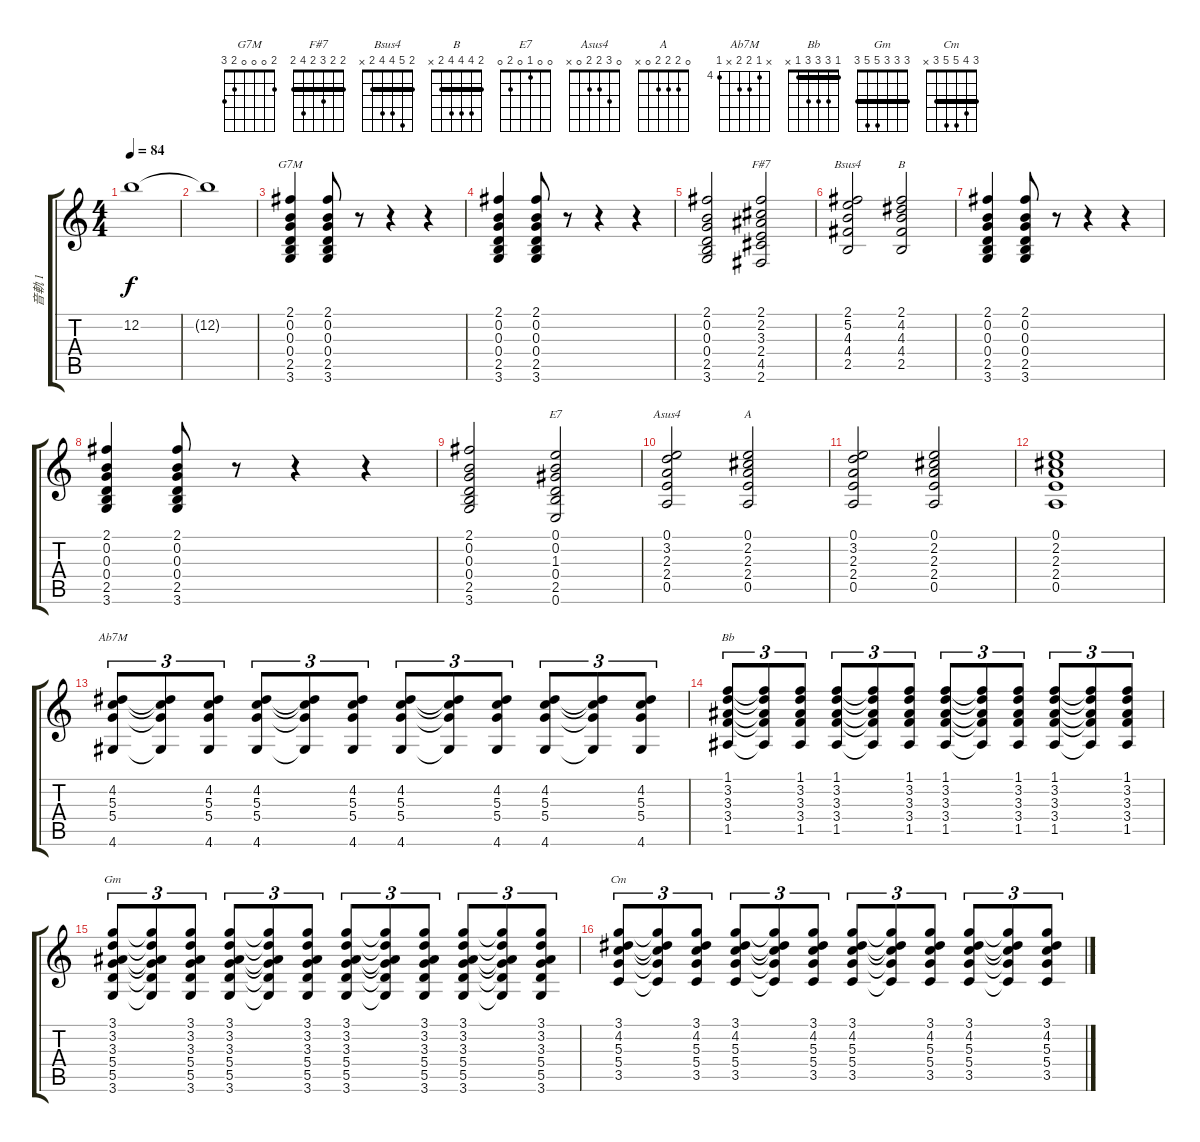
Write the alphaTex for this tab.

\track ("音軌 1" "音軌 1") {instrument acousticguitarnylon}
\staff {score tabs}
\tuning (E4 B3 G3 D3 A2 E2) {hide}
\chord ("G7M" 2 0 0 0 2 3)
\chord ("F#7" 2 2 3 2 4 2) {barre 2}
\chord ("Bsus4" 2 5 4 4 2 x) {barre 2}
\chord ("B" 2 4 4 4 2 x) {barre 2}
\chord ("E7" 0 0 1 0 2 0)
\chord ("Asus4" 0 3 2 2 0 x)
\chord ("A" 0 2 2 2 0 x)
\chord ("Ab7M" x 4 5 5 x 4) {firstfret 4}
\chord ("Bb" 1 3 3 3 1 x) {barre 1}
\chord ("Gm" 3 3 3 5 5 3) {barre 3}
\chord ("Cm" 3 4 5 5 3 x) {barre 3}
\ts (4 4)
\tempo 84
\clef g2
\ks c
12.2.1{dy f} |
12.2{t}.1 |
(2.1 0.2 0.3 0.4 2.5 3.6).4{ch "G7M"} (2.1 0.2 0.3 0.4 2.5 3.6).8 r.8 r.4 r.4 |
(2.1 0.2 0.3 0.4 2.5 3.6).4 (2.1 0.2 0.3 0.4 2.5 3.6).8 r.8 r.4 r.4 |
(2.1 0.2 0.3 0.4 2.5 3.6).2 (2.1 2.2 3.3 2.4 4.5 2.6).2{ch "F#7"} |
(2.1 5.2 4.3 4.4 2.5).2{ch "Bsus4"} (2.1 4.2 4.3 4.4 2.5).2{ch "B"} |
(2.1 0.2 0.3 0.4 2.5 3.6).4 (2.1 0.2 0.3 0.4 2.5 3.6).8 r.8 r.4 r.4 |
(2.1 0.2 0.3 0.4 2.5 3.6).4 (2.1 0.2 0.3 0.4 2.5 3.6).8 r.8 r.4 r.4 |
(2.1 0.2 0.3 0.4 2.5 3.6).2 (0.1 0.2 1.3 0.4 2.5 0.6).2{ch "E7"} |
(0.1 3.2 2.3 2.4 0.5).2{ch "Asus4"} (0.1 2.2 2.3 2.4 0.5).2{ch "A"} |
(0.1 3.2 2.3 2.4 0.5).2 (0.1 2.2 2.3 2.4 0.5).2 |
(0.1 2.2 2.3 2.4 0.5).1 |
(4.2 5.3 5.4 4.6).8{tu (3 2) ch "Ab7M"} (4.2{t} 5.3{t} 5.4{t} 4.6{t}).8{tu (3 2)} (4.2 5.3 5.4 4.6).8{tu (3 2)} (4.2 5.3 5.4 4.6).8{tu (3 2)} (4.2{t} 5.3{t} 5.4{t} 4.6{t}).8{tu (3 2)} (4.2 5.3 5.4 4.6).8{tu (3 2)} (4.2 5.3 5.4 4.6).8{tu (3 2)} (4.2{t} 5.3{t} 5.4{t} 4.6{t}).8{tu (3 2)} (4.2 5.3 5.4 4.6).8{tu (3 2)} (4.2 5.3 5.4 4.6).8{tu (3 2)} (4.2{t} 5.3{t} 5.4{t} 4.6{t}).8{tu (3 2)} (4.2 5.3 5.4 4.6).8{tu (3 2)} |
(1.1 3.2 3.3 3.4 1.5).8{tu (3 2) ch "Bb"} (1.1{t} 3.2{t} 3.3{t} 3.4{t} 1.5{t}).8{tu (3 2)} (1.1 3.2 3.3 3.4 1.5).8{tu (3 2)} (1.1 3.2 3.3 3.4 1.5).8{tu (3 2)} (1.1{t} 3.2{t} 3.3{t} 3.4{t} 1.5{t}).8{tu (3 2)} (1.1 3.2 3.3 3.4 1.5).8{tu (3 2)} (1.1 3.2 3.3 3.4 1.5).8{tu (3 2)} (1.1{t} 3.2{t} 3.3{t} 3.4{t} 1.5{t}).8{tu (3 2)} (1.1 3.2 3.3 3.4 1.5).8{tu (3 2)} (1.1 3.2 3.3 3.4 1.5).8{tu (3 2)} (1.1{t} 3.2{t} 3.3{t} 3.4{t} 1.5{t}).8{tu (3 2)} (1.1 3.2 3.3 3.4 1.5).8{tu (3 2)} |
(3.1 3.2 3.3 5.4 5.5 3.6).8{tu (3 2) ch "Gm"} (3.1{t} 3.2{t} 3.3{t} 5.4{t} 5.5{t} 3.6{t}).8{tu (3 2)} (3.1 3.2 3.3 5.4 5.5 3.6).8{tu (3 2)} (3.1 3.2 3.3 5.4 5.5 3.6).8{tu (3 2)} (3.1{t} 3.2{t} 3.3{t} 5.4{t} 5.5{t} 3.6{t}).8{tu (3 2)} (3.1 3.2 3.3 5.4 5.5 3.6).8{tu (3 2)} (3.1 3.2 3.3 5.4 5.5 3.6).8{tu (3 2)} (3.1{t} 3.2{t} 3.3{t} 5.4{t} 5.5{t} 3.6{t}).8{tu (3 2)} (3.1 3.2 3.3 5.4 5.5 3.6).8{tu (3 2)} (3.1 3.2 3.3 5.4 5.5 3.6).8{tu (3 2)} (3.1{t} 3.2{t} 3.3{t} 5.4{t} 5.5{t} 3.6{t}).8{tu (3 2)} (3.1 3.2 3.3 5.4 5.5 3.6).8{tu (3 2)} |
(3.1 4.2 5.3 5.4 3.5).8{tu (3 2) ch "Cm"} (3.1{t} 4.2{t} 5.3{t} 5.4{t} 3.5{t}).8{tu (3 2)} (3.1 4.2 5.3 5.4 3.5).8{tu (3 2)} (3.1 4.2 5.3 5.4 3.5).8{tu (3 2)} (3.1{t} 4.2{t} 5.3{t} 5.4{t} 3.5{t}).8{tu (3 2)} (3.1 4.2 5.3 5.4 3.5).8{tu (3 2)} (3.1 4.2 5.3 5.4 3.5).8{tu (3 2)} (3.1{t} 4.2{t} 5.3{t} 5.4{t} 3.5{t}).8{tu (3 2)} (3.1 4.2 5.3 5.4 3.5).8{tu (3 2)} (3.1 4.2 5.3 5.4 3.5).8{tu (3 2)} (3.1{t} 4.2{t} 5.3{t} 5.4{t} 3.5{t}).8{tu (3 2)} (3.1 4.2 5.3 5.4 3.5).8{tu (3 2)}
